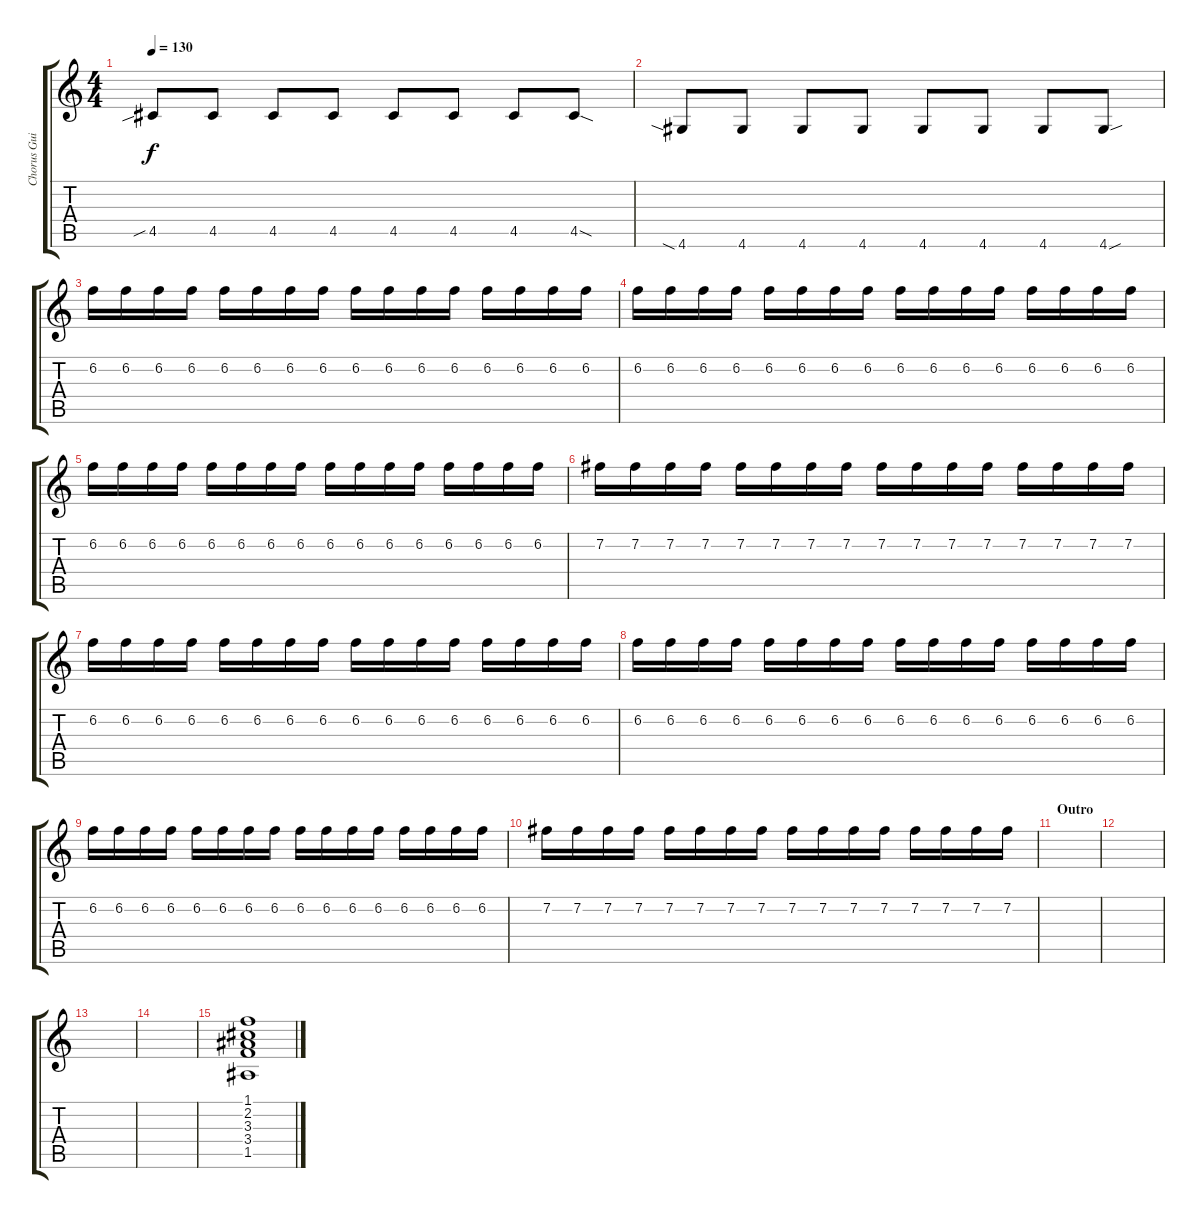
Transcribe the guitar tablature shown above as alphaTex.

\track ("Chorus Guitar" "Chorus Gui") {instrument distortionguitar}
\staff {score tabs}
\tuning (E4 B3 G3 D3 A2 E2) {hide}
\ts (4 4)
\tempo 130
\clef g2
\ks c
4.5{sib}.8{dy f} 4.5.8 4.5.8 4.5.8 4.5.8 4.5.8 4.5.8 4.5{sod}.8 |
4.6{sia}.8 4.6.8 4.6.8 4.6.8 4.6.8 4.6.8 4.6.8 4.6{sou}.8 |
6.2.16 6.2.16 6.2.16 6.2.16 6.2.16 6.2.16 6.2.16 6.2.16 6.2.16 6.2.16 6.2.16 6.2.16 6.2.16 6.2.16 6.2.16 6.2.16 |
6.2.16 6.2.16 6.2.16 6.2.16 6.2.16 6.2.16 6.2.16 6.2.16 6.2.16 6.2.16 6.2.16 6.2.16 6.2.16 6.2.16 6.2.16 6.2.16 |
6.2.16 6.2.16 6.2.16 6.2.16 6.2.16 6.2.16 6.2.16 6.2.16 6.2.16 6.2.16 6.2.16 6.2.16 6.2.16 6.2.16 6.2.16 6.2.16 |
7.2.16 7.2.16 7.2.16 7.2.16 7.2.16 7.2.16 7.2.16 7.2.16 7.2.16 7.2.16 7.2.16 7.2.16 7.2.16 7.2.16 7.2.16 7.2.16 |
6.2.16 6.2.16 6.2.16 6.2.16 6.2.16 6.2.16 6.2.16 6.2.16 6.2.16 6.2.16 6.2.16 6.2.16 6.2.16 6.2.16 6.2.16 6.2.16 |
6.2.16 6.2.16 6.2.16 6.2.16 6.2.16 6.2.16 6.2.16 6.2.16 6.2.16 6.2.16 6.2.16 6.2.16 6.2.16 6.2.16 6.2.16 6.2.16 |
6.2.16 6.2.16 6.2.16 6.2.16 6.2.16 6.2.16 6.2.16 6.2.16 6.2.16 6.2.16 6.2.16 6.2.16 6.2.16 6.2.16 6.2.16 6.2.16 |
7.2.16 7.2.16 7.2.16 7.2.16 7.2.16 7.2.16 7.2.16 7.2.16 7.2.16 7.2.16 7.2.16 7.2.16 7.2.16 7.2.16 7.2.16 7.2.16 |
\section ("" "Outro")
|
|
|
|
(1.1 2.2 3.3 3.4 1.5).1
